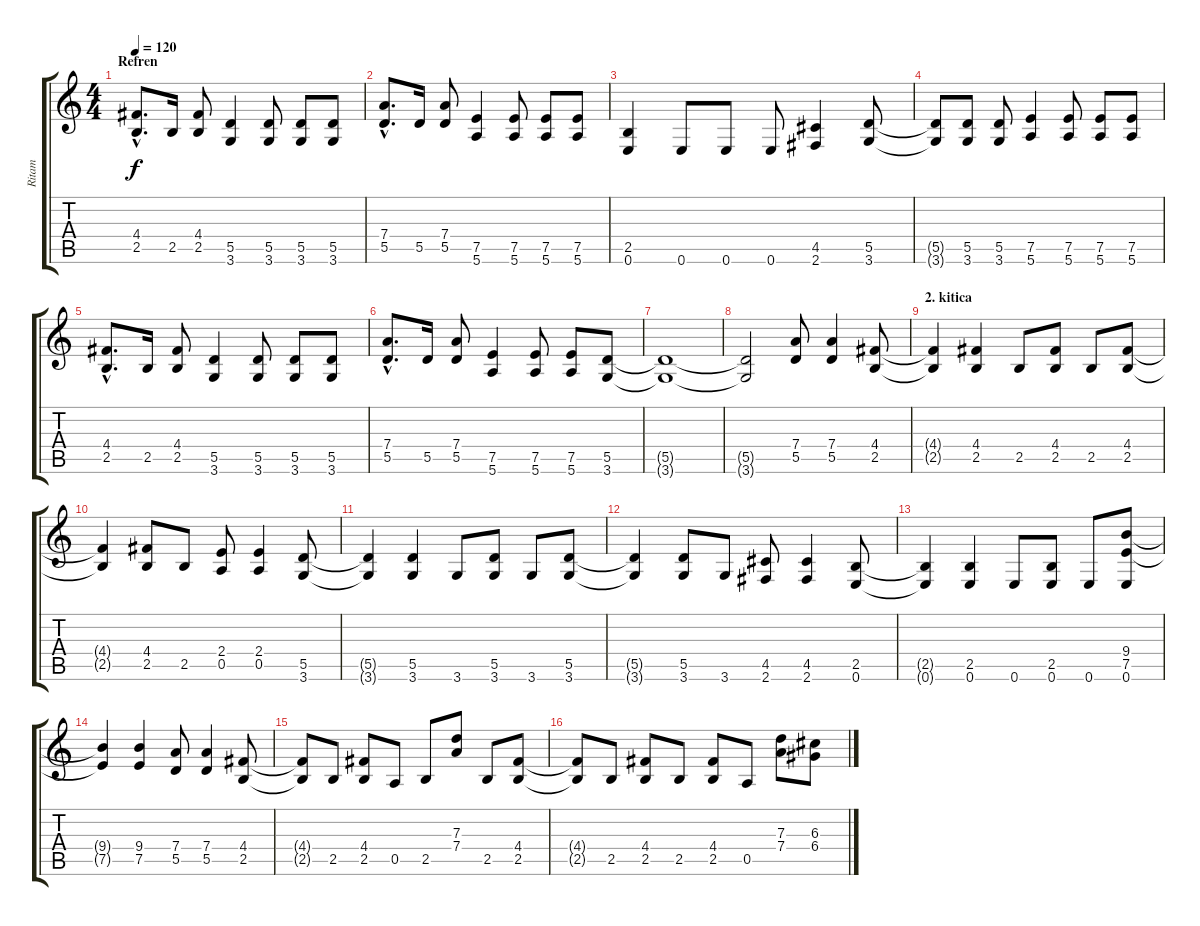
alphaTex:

\track ("Ritam" "Ritam") {instrument distortionguitar}
\staff {score tabs}
\tuning (E4 B3 G3 D3 A2 E2) {hide}
\ts (4 4)
\section ("" "Refren")
\tempo 120
\clef g2
\ks c
(4.4{hac} 2.5{hac}).8{d dy f} 2.5.16 (4.4 2.5).8 (5.5 3.6).4 (5.5 3.6).8 (5.5 3.6).8 (5.5 3.6).8 |
(7.4{hac} 5.5{hac}).8{d} 5.5.16 (7.4 5.5).8 (7.5 5.6).4 (7.5 5.6).8 (7.5 5.6).8 (7.5 5.6).8 |
(2.5 0.6).4 0.6.8 0.6.8 0.6.8 (4.5 2.6).4 (5.5 3.6).8 |
(5.5{t} 3.6{t}).8 (5.5 3.6).8 (5.5 3.6).8 (7.5 5.6).4 (7.5 5.6).8 (7.5 5.6).8 (7.5 5.6).8 |
(4.4{hac} 2.5{hac}).8{d} 2.5.16 (4.4 2.5).8 (5.5 3.6).4 (5.5 3.6).8 (5.5 3.6).8 (5.5 3.6).8 |
(7.4{hac} 5.5{hac}).8{d} 5.5.16 (7.4 5.5).8 (7.5 5.6).4 (7.5 5.6).8 (7.5 5.6).8 (5.5 3.6).8 |
(5.5{t} 3.6{t}).1 |
(5.5{t} 3.6{t}).2 (7.4 5.5).8 (7.4 5.5).4 (4.4 2.5).8 |
\section ("" "2. kitica")
(4.4{t} 2.5{t}).4 (4.4 2.5).4 2.5.8 (4.4 2.5).8 2.5.8 (4.4 2.5).8 |
(4.4{t} 2.5{t}).4 (4.4 2.5).8 2.5.8 (2.4 0.5).8 (2.4 0.5).4 (5.5 3.6).8 |
(5.5{t} 3.6{t}).4 (5.5 3.6).4 3.6.8 (5.5 3.6).8 3.6.8 (5.5 3.6).8 |
(5.5{t} 3.6{t}).4 (5.5 3.6).8 3.6.8 (4.5 2.6).8 (4.5 2.6).4 (2.5 0.6).8 |
(2.5{t} 0.6{t}).4 (2.5 0.6).4 0.6.8 (2.5 0.6).8 0.6.8 (9.4 7.5 0.6).8 |
(9.4{t} 7.5{t}).4 (9.4 7.5).4 (7.4 5.5).8 (7.4 5.5).4 (4.4 2.5).8 |
(4.4{t} 2.5{t}).8 2.5.8 (4.4 2.5).8 0.5.8 2.5.8 (7.3 7.4).8 2.5.8 (4.4 2.5).8 |
(4.4{t} 2.5{t}).8 2.5.8 (4.4 2.5).8 2.5.8 (4.4 2.5).8 0.5.8 (7.3 7.4).8 (6.3 6.4).8
